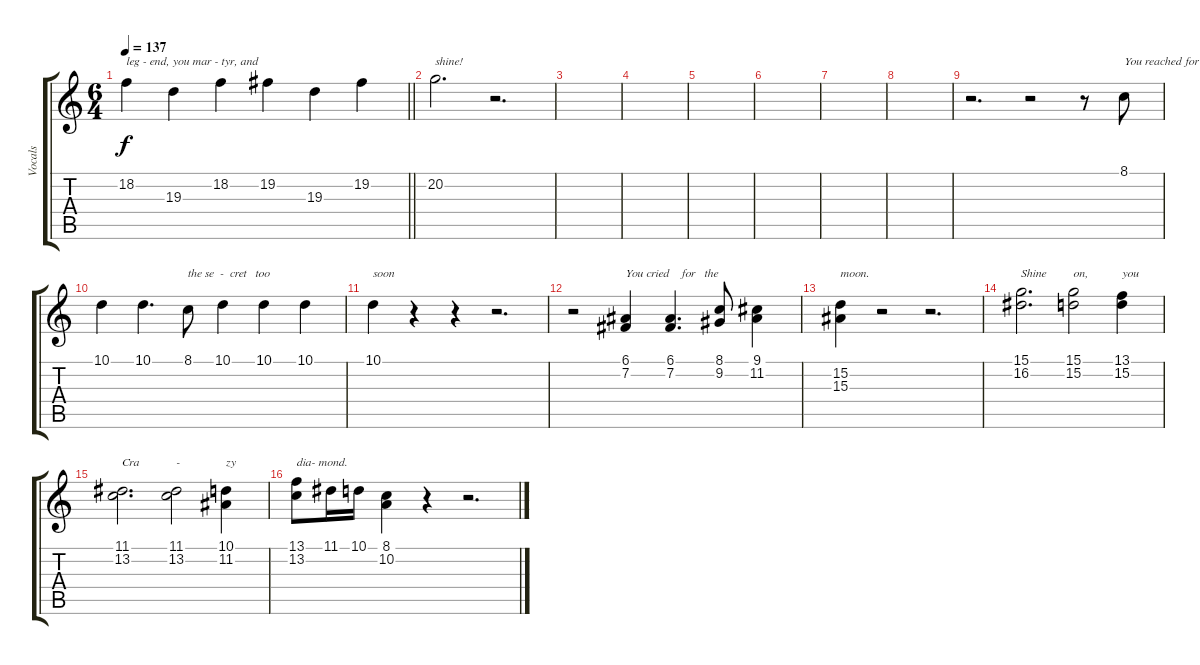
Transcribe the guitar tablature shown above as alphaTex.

\track ("Vocals" "Vocals") {instrument synthvoice}
\staff {score tabs}
\tuning (E4 B3 G3 D3 A2 E2) {hide}
\ts (6 4)
\tempo 137
\clef g2
\barLineRight lightlight
\ks c
18.2.4{txt "leg - end, you mar - tyr, and" dy f} 19.3.4 18.2.4 19.2.4 19.3.4 19.2.4 |
20.2.2{d txt "shine!"} r.2{d} |
|
|
|
|
|
|
r.2{d} r.2 r.8 8.1.8{txt "You reached for "} |
10.1.4 10.1.4{d} 8.1.8{txt "the se  -  cret   too"} 10.1.4 10.1.4 10.1.4 |
10.1.4{txt "soon"} r.4 r.4 r.2{d} |
r.2 (6.1 7.2).4{txt "You cried    for   the"} (6.1 7.2).4{d} (8.1 9.2).8 (9.1 11.2).4 |
(15.2 15.3).4{txt "moon."} r.2 r.2{d} |
(15.1 16.2).2{d txt "Shine"} (15.1 15.2).2{txt "on,"} (13.1 15.2).4{txt "you"} |
(11.1 13.2).2{d txt "Cra"} (11.1 13.2).2{txt "-"} (10.1 11.2).4{txt "zy"} |
(13.1 13.2).8{txt "dia- mond."} 11.1.16 10.1.16 (8.1 10.2).4 r.4 r.2{d}
